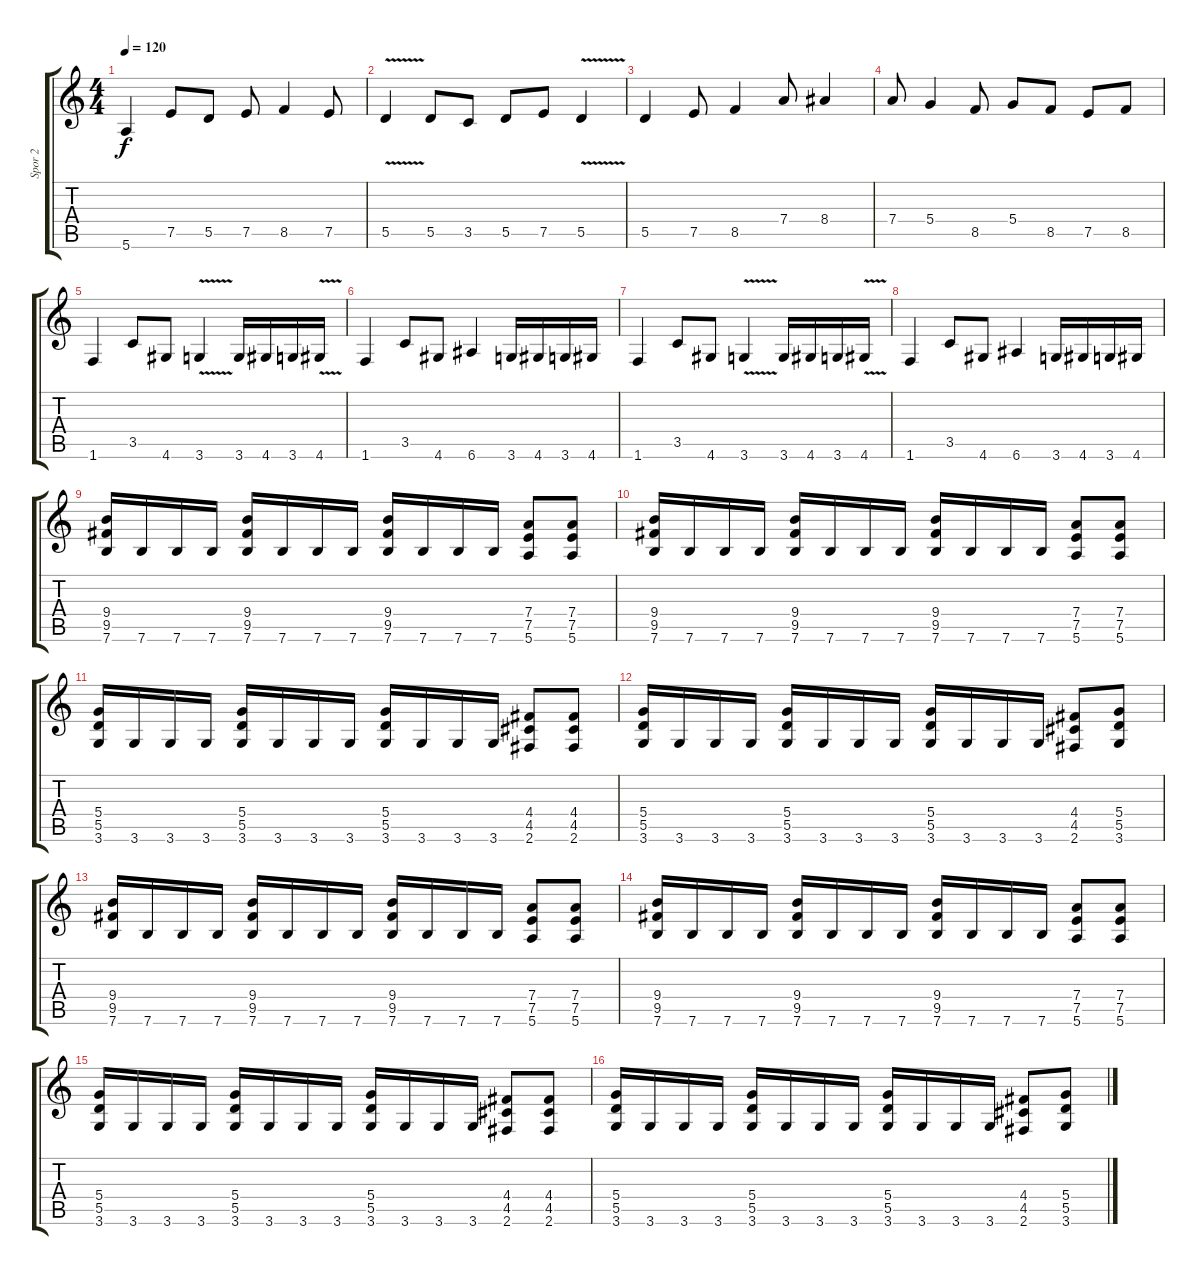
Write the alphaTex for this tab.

\track ("Spor 2" "Spor 2") {instrument overdrivenguitar}
\staff {score tabs}
\tuning (E4 B3 G3 D3 A2 E2) {hide}
\ts (4 4)
\tempo 120
\clef g2
\ks c
5.6.4{dy f} 7.5.8 5.5.8 7.5.8 8.5.4 7.5.8 |
5.5{v}.4 5.5.8 3.5.8 5.5.8 7.5.8 5.5{v}.4 |
5.5.4 7.5.8 8.5.4 7.4.8 8.4.4 |
7.4.8 5.4.4 8.5.8 5.4.8 8.5.8 7.5.8 8.5.8 |
1.6.4 3.5.8 4.6.8 3.6{v}.4 3.6.16 4.6.16 3.6.16 4.6{v}.16 |
1.6.4 3.5.8 4.6.8 6.6.4 3.6.16 4.6.16 3.6.16 4.6.16 |
1.6.4 3.5.8 4.6.8 3.6{v}.4 3.6.16 4.6.16 3.6.16 4.6{v}.16 |
1.6.4 3.5.8 4.6.8 6.6.4 3.6.16 4.6.16 3.6.16 4.6.16 |
(9.4 9.5 7.6).16 7.6.16 7.6.16 7.6.16 (9.4 9.5 7.6).16 7.6.16 7.6.16 7.6.16 (9.4 9.5 7.6).16 7.6.16 7.6.16 7.6.16 (7.4 7.5 5.6).8 (7.4 7.5 5.6).8 |
(9.4 9.5 7.6).16 7.6.16 7.6.16 7.6.16 (9.4 9.5 7.6).16 7.6.16 7.6.16 7.6.16 (9.4 9.5 7.6).16 7.6.16 7.6.16 7.6.16 (7.4 7.5 5.6).8 (7.4 7.5 5.6).8 |
(5.4 5.5 3.6).16 3.6.16 3.6.16 3.6.16 (5.4 5.5 3.6).16 3.6.16 3.6.16 3.6.16 (5.4 5.5 3.6).16 3.6.16 3.6.16 3.6.16 (4.4 4.5 2.6).8 (4.4 4.5 2.6).8 |
(5.4 5.5 3.6).16 3.6.16 3.6.16 3.6.16 (5.4 5.5 3.6).16 3.6.16 3.6.16 3.6.16 (5.4 5.5 3.6).16 3.6.16 3.6.16 3.6.16 (4.4 4.5 2.6).8 (5.4 5.5 3.6).8 |
(9.4 9.5 7.6).16 7.6.16 7.6.16 7.6.16 (9.4 9.5 7.6).16 7.6.16 7.6.16 7.6.16 (9.4 9.5 7.6).16 7.6.16 7.6.16 7.6.16 (7.4 7.5 5.6).8 (7.4 7.5 5.6).8 |
(9.4 9.5 7.6).16 7.6.16 7.6.16 7.6.16 (9.4 9.5 7.6).16 7.6.16 7.6.16 7.6.16 (9.4 9.5 7.6).16 7.6.16 7.6.16 7.6.16 (7.4 7.5 5.6).8 (7.4 7.5 5.6).8 |
(5.4 5.5 3.6).16 3.6.16 3.6.16 3.6.16 (5.4 5.5 3.6).16 3.6.16 3.6.16 3.6.16 (5.4 5.5 3.6).16 3.6.16 3.6.16 3.6.16 (4.4 4.5 2.6).8 (4.4 4.5 2.6).8 |
(5.4 5.5 3.6).16 3.6.16 3.6.16 3.6.16 (5.4 5.5 3.6).16 3.6.16 3.6.16 3.6.16 (5.4 5.5 3.6).16 3.6.16 3.6.16 3.6.16 (4.4 4.5 2.6).8 (5.4 5.5 3.6).8
